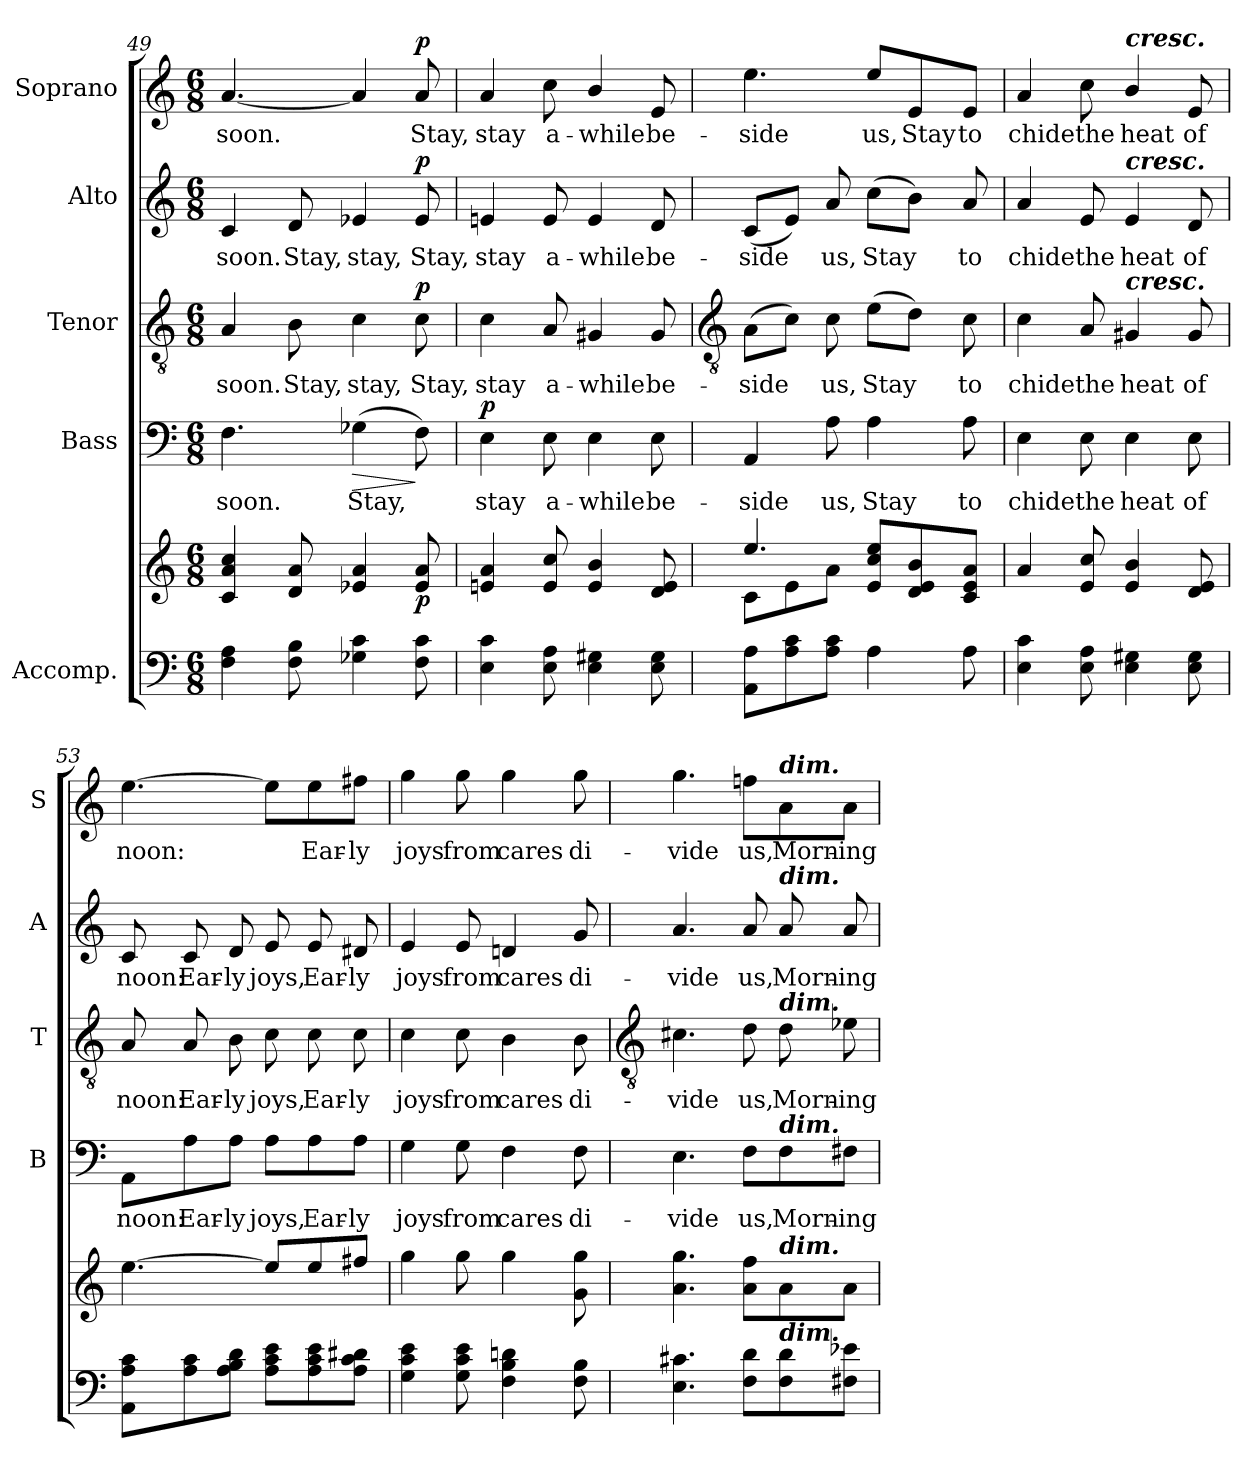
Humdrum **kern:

**kern	**kern	**dynam	**kern	**text	**dynam	**kern	**text	**dynam	**kern	**text	**dynam	**kern	**text	**dynam
*part5	*part5	*part5	*part4	*part4	*part4	*part3	*part3	*part3	*part2	*part2	*part2	*part1	*part1	*part1
*staff6	*staff5	*staff5/6	*staff4	*staff4	*staff4	*staff3	*staff3	*staff3	*staff2	*staff2	*staff2	*staff1	*staff1	*staff1
*I"Accomp.	*	*	*I"Bass	*	*	*I"Tenor	*	*	*I"Alto	*	*	*I"Soprano	*	*
*	*	*	*I'B	*	*	*I'T	*	*	*I'A	*	*	*I'S	*	*
*clefF4	*clefG2	*	*clefF4	*	*	*clefGv2	*	*	*clefG2	*	*	*clefG2	*	*
*k[]	*k[]	*	*k[]	*	*	*k[]	*	*	*k[]	*	*	*k[]	*	*
*C:	*C:	*	*C:	*	*	*C:	*	*	*C:	*	*	*C:	*	*
*M6/8	*M6/8	*	*M6/8	*	*	*M6/8	*	*	*M6/8	*	*	*M6/8	*	*
=49	=49	=49	=49	=49	=49	=49	=49	=49	=49	=49	=49	=49	=49	=49
!	!	!	!	!LO:LY:b	!	!	!LO:LY:b	!	!	!LO:LY:b	!	!	!LO:LY:b	!
4F 4A	4c 4a 4cc	.	4.F	soon.	.	4A	soon.	.	4c	soon.	.	[4.a	soon.	.
!	!	!	!	!	!	!	!LO:LY:b	!	!	!LO:LY:b	!	!	!	!
8F 8B	8d 8a	.	.	.	.	8B	Stay,	.	8d	Stay,	.	.	.	.
!	!	!	!	!LO:LY:b	!LO:HP:b	!	!LO:LY:b	!	!	!LO:LY:b	!	!	!	!
4G-X 4c	4e-X 4a	.	(>4G-X	Stay,	>	4c	stay,	.	4e-X	stay,	.	4a]	.	.
!	!	!LO:DY:b	!	!	!	!	!LO:LY:b	!LO:DY:b	!	!LO:LY:b	!LO:DY:b	!	!LO:LY:b	!LO:DY:b
8F 8c	8e- 8a	p	8F)	.	]	8c	Stay,	p	8e-	Stay,	p	8a	Stay,	p
=50	=50	=50	=50	=50	=50	=50	=50	=50	=50	=50	=50	=50	=50	=50
!	!	!	!	!LO:LY:b	!LO:DY:b	!	!LO:LY:b	!	!	!LO:LY:b	!	!	!LO:LY:b	!
4E 4c	4en 4a	.	4E	stay	p	4c	stay	.	4en	stay	.	4a	stay	.
!	!	!	!	!LO:LY:b	!	!	!LO:LY:b	!	!	!LO:LY:b	!	!	!LO:LY:b	!
8E 8A	8e 8cc	.	8E	a-	.	8A	a-	.	8e	a-	.	8cc	a-	.
!	!	!	!	!LO:LY:b	!	!	!LO:LY:b	!	!	!LO:LY:b	!	!	!LO:LY:b	!
4E 4G#X	4e/ 4b/	.	4E	-while	.	4G#X	-while	.	4e	-while	.	4b/	-while	.
!	!	!	!	!LO:LY:b	!	!	!LO:LY:b	!	!	!LO:LY:b	!	!	!LO:LY:b	!
8E 8G#	8d 8e	.	8E	be-	.	8G#	be-	.	8d	be-	.	8e	be-	.
!!LO:LB:g=z
=51	=51	=51	=51	=51	=51	=51	=51	=51	=51	=51	=51	=51	=51	=51
*	*	*	*	*	*	*clefGv2	*	*	*	*	*	*	*	*
*	*^	*	*	*	*	*	*	*	*	*	*	*	*	*
!	!	!	!	!	!LO:LY:b	!	!	!LO:LY:b	!	!	!LO:LY:b	!	!	!LO:LY:b	!
8AA 8AL	4.ee/	8c\L	.	4AA	-side	.	(>8AL	-side	.	(<8cL	-side	.	4.ee	-side	.
8A 8c	.	8e\	.	.	.	.	8cJ)	.	.	8eJ)	.	.	.	.	.
!	!	!	!	!	!LO:LY:b	!	!	!LO:LY:b	!	!	!LO:LY:b	!	!	!	!
8A 8cJ	.	8a\J	.	8A	us,	.	8c	us,	.	8a	us,	.	.	.	.
!	!	!	!	!	!LO:LY:b	!	!	!LO:LY:b	!	!	!LO:LY:b	!	!	!LO:LY:b	!
4A	8e 8cc 8eeL	4.ryy	.	4A	Stay	.	(>8eL	Stay	.	(>8ccL	Stay	.	8ee/L	us,	.
!	!	!	!	!	!	!	!	!	!	!	!	!	!	!LO:LY:b	!
.	8d 8e 8b	.	.	.	.	.	8dJ)	.	.	8bJ)	.	.	8e/	Stay	.
!	!	!	!	!	!LO:LY:b	!	!	!LO:LY:b	!	!	!LO:LY:b	!	!	!LO:LY:b	!
8A	8c 8e 8aJ	.	.	8A	to	.	8c	to	.	8a	to	.	8e/J	to	.
=52	=52	=52	=52	=52	=52	=52	=52	=52	=52	=52	=52	=52	=52	=52	=52
!	!	!LO:N:vis=1	!	!	!LO:LY:b	!	!	!LO:LY:b	!	!	!LO:LY:b	!	!	!LO:LY:b	!
4E 4c	4a	2.ryy	.	4E	chide	.	4c	chide	.	4a	chide	.	4a	chide	.
!	!	!	!	!	!LO:LY:b	!	!	!LO:LY:b	!	!	!LO:LY:b	!	!	!LO:LY:b	!
8E 8A	8e 8cc	.	.	8E	the	.	8A	the	.	8e	the	.	8cc	the	.
!	!	!	!	!	!	!	!	!	!	!	!	!	!LO:TX:a:Bi:t=cresc.	!	!
!	!	!	!	!	!	!	!	!	!	!LO:TX:a:Bi:t=cresc.	!	!	!	!	!
!	!	!	!	!	!	!	!LO:TX:a:Bi:t=cresc.	!	!	!	!	!	!	!	!
!	!	!	!	!	!LO:LY:b	!	!	!LO:LY:b	!	!	!LO:LY:b	!	!	!LO:LY:b	!
4E 4G#X	4e 4b	.	.	4E	heat	.	4G#X	heat	.	4e	heat	.	4b/	heat	.
!	!	!	!	!	!LO:LY:b	!	!	!LO:LY:b	!	!	!LO:LY:b	!	!	!LO:LY:b	!
8E 8G#	8d 8e	.	.	8E	of	.	8G#	of	.	8d	of	.	8e	of	.
=53	=53	=53	=53	=53	=53	=53	=53	=53	=53	=53	=53	=53	=53	=53	=53
!	!	!	!	!	!LO:LY:b	!	!	!LO:LY:b	!	!	!LO:LY:b	!	!	!LO:LY:b	!
8AA 8A 8cL	[4.ee\	2ryy	.	8AA\L	noon:	.	8A	noon:	.	8c	noon:	.	[4.ee	noon:	.
!	!	!	!	!	!LO:LY:b	!	!	!LO:LY:b	!	!	!LO:LY:b	!	!	!	!
8A 8c	.	.	.	8A\	Ear-	.	8A	Ear-	.	8c	Ear-	.	.	.	.
!	!	!	!	!	!LO:LY:b	!	!	!LO:LY:b	!	!	!LO:LY:b	!	!	!	!
8A 8B 8dJ	.	.	.	8A\J	-ly	.	8B	-ly	.	8d	-ly	.	.	.	.
!	!	!	!	!	!LO:LY:b	!	!	!LO:LY:b	!	!	!LO:LY:b	!	!	!	!
8A 8c 8eL	8ee/L]	.	.	8A\L	joys,	.	8c	joys,	.	8e	joys,	.	8ee\L]	.	.
!	!	!	!	!	!LO:LY:b	!	!	!LO:LY:b	!	!	!LO:LY:b	!	!	!LO:LY:b	!
8A 8c 8e	8ee	8ryy	.	8A\	Ear-	.	8c	Ear-	.	8e	Ear-	.	8ee\	Ear-	.
!	!	!	!	!	!LO:LY:b	!	!	!LO:LY:b	!	!	!LO:LY:b	!	!	!LO:LY:b	!
8A 8c 8d#XJ	8ff#XJ	8ryy	.	8A\J	-ly	.	8c	-ly	.	8d#X	-ly	.	8ff#X\J	-ly	.
=54	=54	=54	=54	=54	=54	=54	=54	=54	=54	=54	=54	=54	=54	=54	=54
!	!	!	!	!	!LO:LY:b	!	!	!LO:LY:b	!	!	!LO:LY:b	!	!	!LO:LY:b	!
4G 4c 4e	4gg	2ryy	.	4G	joys	.	4c	joys	.	4e	joys	.	4gg	joys	.
!	!	!	!	!	!LO:LY:b	!	!	!LO:LY:b	!	!	!LO:LY:b	!	!	!LO:LY:b	!
8G 8c 8e	8gg	.	.	8G	from	.	8c	from	.	8e	from	.	8gg	from	.
!	!	!	!	!	!LO:LY:b	!	!	!LO:LY:b	!	!	!LO:LY:b	!	!	!LO:LY:b	!
4F 4B 4dn	4gg	.	.	4F	cares	.	4B	cares	.	4dn	cares	.	4gg	cares	.
.	.	8ryy	.	.	.	.	.	.	.	.	.	.	.	.	.
!	!	!	!	!	!LO:LY:b	!	!	!LO:LY:b	!	!	!LO:LY:b	!	!	!LO:LY:b	!
8F 8B	8g 8gg	8ryy	.	8F	di-	.	8B	di-	.	8g	di-	.	8gg	di-	.
!!LO:LB:g=z
=55	=55	=55	=55	=55	=55	=55	=55	=55	=55	=55	=55	=55	=55	=55	=55
*	*	*	*	*	*	*	*clefGv2	*	*	*	*	*	*	*	*
!	!	!	!	!	!LO:LY:b	!	!	!LO:LY:b	!	!	!LO:LY:b	!	!	!LO:LY:b	!
4.E 4.c#X	4.a 4.gg	2ryy	.	4.E	-vide	.	4.c#X	-vide	.	4.a	-vide	.	4.gg	-vide	.
!	!	!	!	!	!LO:LY:b	!	!	!LO:LY:b	!	!	!LO:LY:b	!	!	!LO:LY:b	!
8F 8dL	8a 8ffL	.	.	8F\L	us,	.	8d	us,	.	8a	us,	.	8ffn\L	us,	.
!	!	!	!	!	!	!	!	!	!	!	!	!	!LO:TX:a:Bi:t=dim.	!	!
!	!	!	!	!	!	!	!	!	!	!LO:TX:a:Bi:t=dim.	!	!	!	!	!
!	!	!	!	!	!	!	!LO:TX:a:Bi:t=dim.	!	!	!	!	!	!	!	!
!	!	!	!	!LO:TX:a:Bi:t=dim.	!	!	!	!	!	!	!	!	!	!	!
!	!LO:TX:a:Bi:t=dim.	!	!	!	!	!	!	!	!	!	!	!	!	!	!
!LO:TX:a:Bi:t=dim.	!	!	!	!	!	!	!	!	!	!	!	!	!	!	!
!	!	!	!	!	!LO:LY:b	!	!	!LO:LY:b	!	!	!LO:LY:b	!	!	!LO:LY:b	!
8F 8d	8a	8ryy	.	8F\	Morn-	.	8d	Morn-	.	8a	Morn-	.	8a\	Morn-	.
!	!	!	!	!	!LO:LY:b	!	!	!LO:LY:b	!	!	!LO:LY:b	!	!	!LO:LY:b	!
8F#X 8e-XJ	8aJ	8ryy	.	8F#X\J	-ing	.	8e-X	-ing	.	8a	-ing	.	8a\J	-ing	.
*	*v	*v	*	*	*	*	*	*	*	*	*	*	*	*	*
=	=	=	=	=	=	=	=	=	=	=	=	=	=	=
*-	*-	*-	*-	*-	*-	*-	*-	*-	*-	*-	*-	*-	*-	*-
